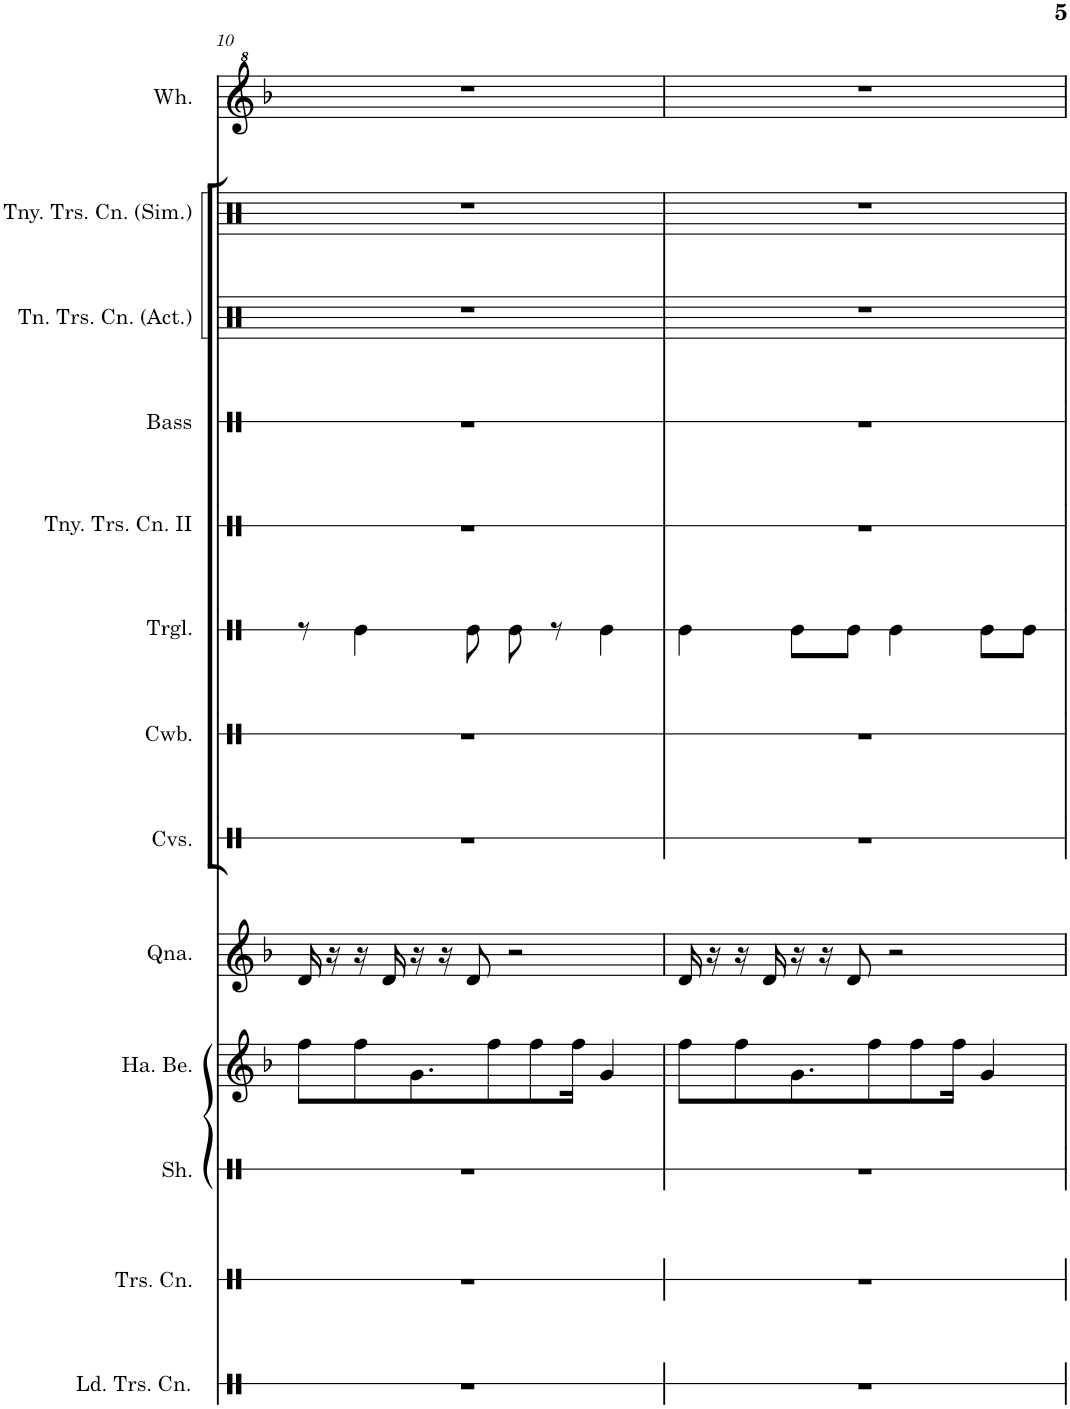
**kern	**kern	**kern	**kern	**kern	**kern	**kern	**kern	**kern	**kern	**kern	**kern	**kern
*part13	*part12	*part11	*part10	*part9	*part8	*part7	*part6	*part5	*part4	*part3	*part2	*part1
*staff13	*staff12	*staff11	*staff10	*staff9	*staff8	*staff7	*staff6	*staff5	*staff4	*staff3	*staff2	*staff1
*I"Lidded Trash Can	*I"Trash Can	*I"Shaker	*I"Hand Bells	*I"Quinoa	*I"Claves	*I"Cowbell	*I"Triangle	*I"Tiny Trash Can II	*I"Bass Drum	*I"Tiny Trash Can (Actual)	*I"Tiny Trash Can (Simplified)	*I"Whistle
*I'Ld. Trs. Cn.	*I'Trs. Cn.	*I'Sh.	*I'Ha. Be.	*I'Qna.	*I'Cvs.	*I'Cwb.	*I'Trgl.	*I'Tny. Trs. Cn. II	*I'Bass	*I'Tn. Trs. Cn. (Act.)	*I'Tny. Trs. Cn. (Sim.)	*I'Wh.
!!LO:PB:g=z
*clefX	*clefX	*clefX	*clefG2	*clefG2	*clefX	*clefX	*clefX	*clefX	*clefX	*clefX	*clefX	*clefG^2
*k[]	*k[]	*k[]	*k[b-]	*k[b-]	*k[]	*k[]	*k[]	*k[]	*k[]	*k[]	*k[]	*k[b-]
*M4/4	*M4/4	*M4/4	*M4/4	*M4/4	*M4/4	*M4/4	*M4/4	*M4/4	*M4/4	*M4/4	*M4/4	*M4/4
=10	=10	=10	=10	=10	=10	=10	=10	=10	=10	=10	=10	=10
1r	1r	1r	8ff\L	16d/	1r	1r	8r	1r	1r	1r	1r	1r
.	.	.	.	16r	.	.	.	.	.	.	.	.
.	.	.	8ff\	16r	.	.	4Re\	.	.	.	.	.
.	.	.	.	16d/	.	.	.	.	.	.	.	.
.	.	.	8.g\	16r	.	.	.	.	.	.	.	.
.	.	.	.	16r	.	.	.	.	.	.	.	.
.	.	.	.	8d/	.	.	8Re\	.	.	.	.	.
.	.	.	8ff\	.	.	.	.	.	.	.	.	.
.	.	.	.	2r	.	.	8Re\	.	.	.	.	.
.	.	.	8ff\	.	.	.	.	.	.	.	.	.
.	.	.	.	.	.	.	8r	.	.	.	.	.
.	.	.	16ff\Jk	.	.	.	.	.	.	.	.	.
.	.	.	4g/	.	.	.	4Re\	.	.	.	.	.
=11	=11	=11	=11	=11	=11	=11	=11	=11	=11	=11	=11	=11
1r	1r	1r	8ff\L	16d/	1r	1r	4Re\	1r	1r	1r	1r	1r
.	.	.	.	16r	.	.	.	.	.	.	.	.
.	.	.	8ff\	16r	.	.	.	.	.	.	.	.
.	.	.	.	16d/	.	.	.	.	.	.	.	.
.	.	.	8.g\	16r	.	.	8Re\L	.	.	.	.	.
.	.	.	.	16r	.	.	.	.	.	.	.	.
.	.	.	.	8d/	.	.	8Re\J	.	.	.	.	.
.	.	.	8ff\	.	.	.	.	.	.	.	.	.
.	.	.	.	2r	.	.	4Re\	.	.	.	.	.
.	.	.	8ff\	.	.	.	.	.	.	.	.	.
.	.	.	16ff\Jk	.	.	.	.	.	.	.	.	.
.	.	.	4g/	.	.	.	8Re\L	.	.	.	.	.
.	.	.	.	.	.	.	8Re\J	.	.	.	.	.
=	=	=	=	=	=	=	=	=	=	=	=	=
*-	*-	*-	*-	*-	*-	*-	*-	*-	*-	*-	*-	*-
